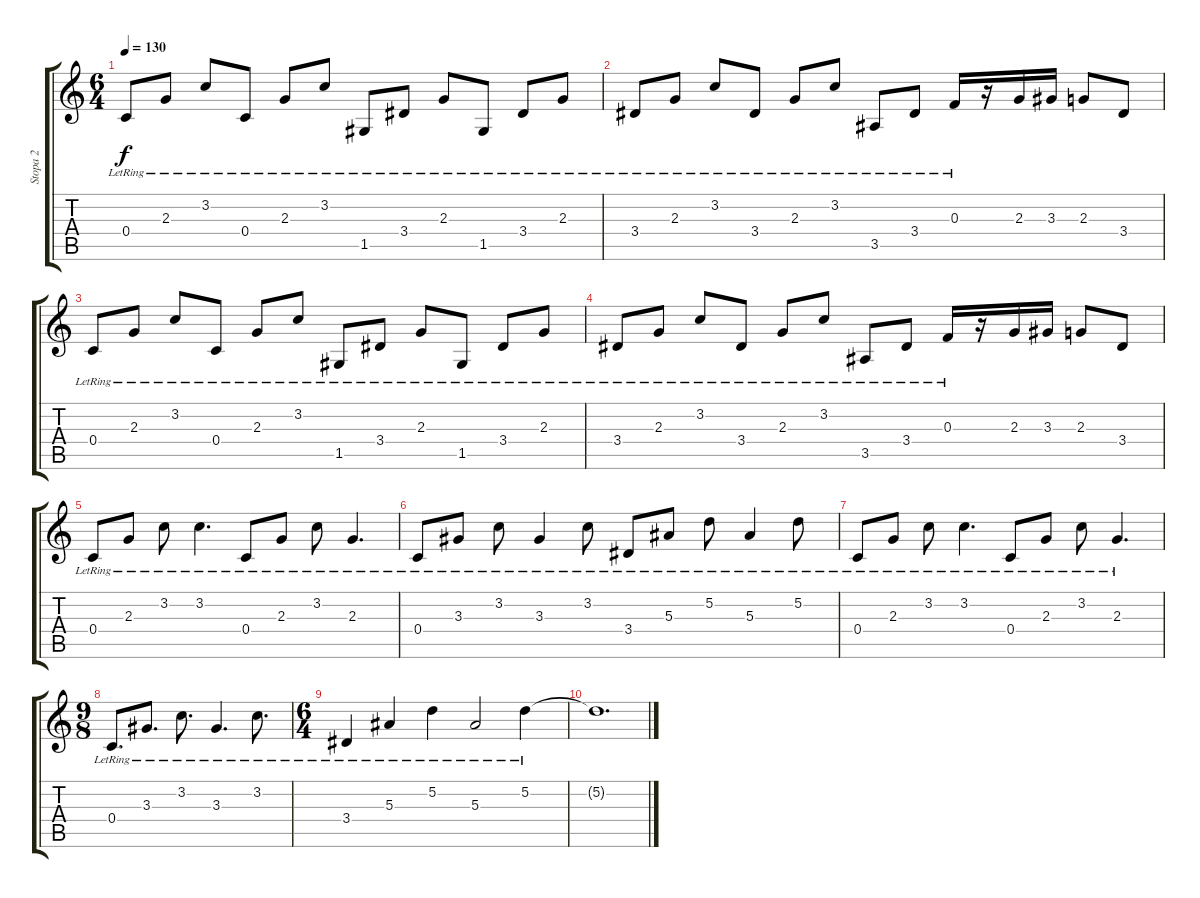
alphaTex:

\track ("Stopa 2" "Stopa 2") {instrument acousticguitarsteel}
\staff {score tabs}
\tuning (D4 A3 F3 C3 G2 C2) {hide}
\ts (6 4)
\tempo 130
\clef g2
\ks c
0.4{lr}.8{dy f} 2.3{lr}.8 3.2{lr}.8 0.4{lr}.8 2.3{lr}.8 3.2{lr}.8 1.5{lr}.8 3.4{lr}.8 2.3{lr}.8 1.5{lr}.8 3.4{lr}.8 2.3{lr}.8 |
3.4{lr}.8 2.3{lr}.8 3.2{lr}.8 3.4{lr}.8 2.3{lr}.8 3.2{lr}.8 3.5{lr}.8 3.4{lr}.8 0.3{lr}.16 r.16 2.3.16 3.3.16 2.3.8 3.4.8 |
0.4{lr}.8 2.3{lr}.8 3.2{lr}.8 0.4{lr}.8 2.3{lr}.8 3.2{lr}.8 1.5{lr}.8 3.4{lr}.8 2.3{lr}.8 1.5{lr}.8 3.4{lr}.8 2.3{lr}.8 |
3.4{lr}.8 2.3{lr}.8 3.2{lr}.8 3.4{lr}.8 2.3{lr}.8 3.2{lr}.8 3.5{lr}.8 3.4{lr}.8 0.3{lr}.16 r.16 2.3.16 3.3.16 2.3.8 3.4.8 |
0.4{lr}.8 2.3{lr}.8 3.2{lr}.8 3.2{lr}.4{d} 0.4{lr}.8 2.3{lr}.8 3.2{lr}.8 2.3{lr}.4{d} |
0.4{lr}.8 3.3{lr}.8 3.2{lr}.8 3.3{lr}.4 3.2{lr}.8 3.4{lr}.8 5.3{lr}.8 5.2{lr}.8 5.3{lr}.4 5.2{lr}.8 |
0.4{lr}.8 2.3{lr}.8 3.2{lr}.8 3.2{lr}.4{d} 0.4{lr}.8 2.3{lr}.8 3.2{lr}.8 2.3{lr}.4{d} |
\ts (9 8)
0.4{lr}.8{d} 3.3{lr}.8{d} 3.2{lr}.8{d} 3.3{lr}.4{d} 3.2{lr}.8{d} |
\ts (6 4)
3.4{lr}.4 5.3{lr}.4 5.2{lr}.4 5.3{lr}.2 5.2{lr}.4 |
5.2{t}.1{d}
